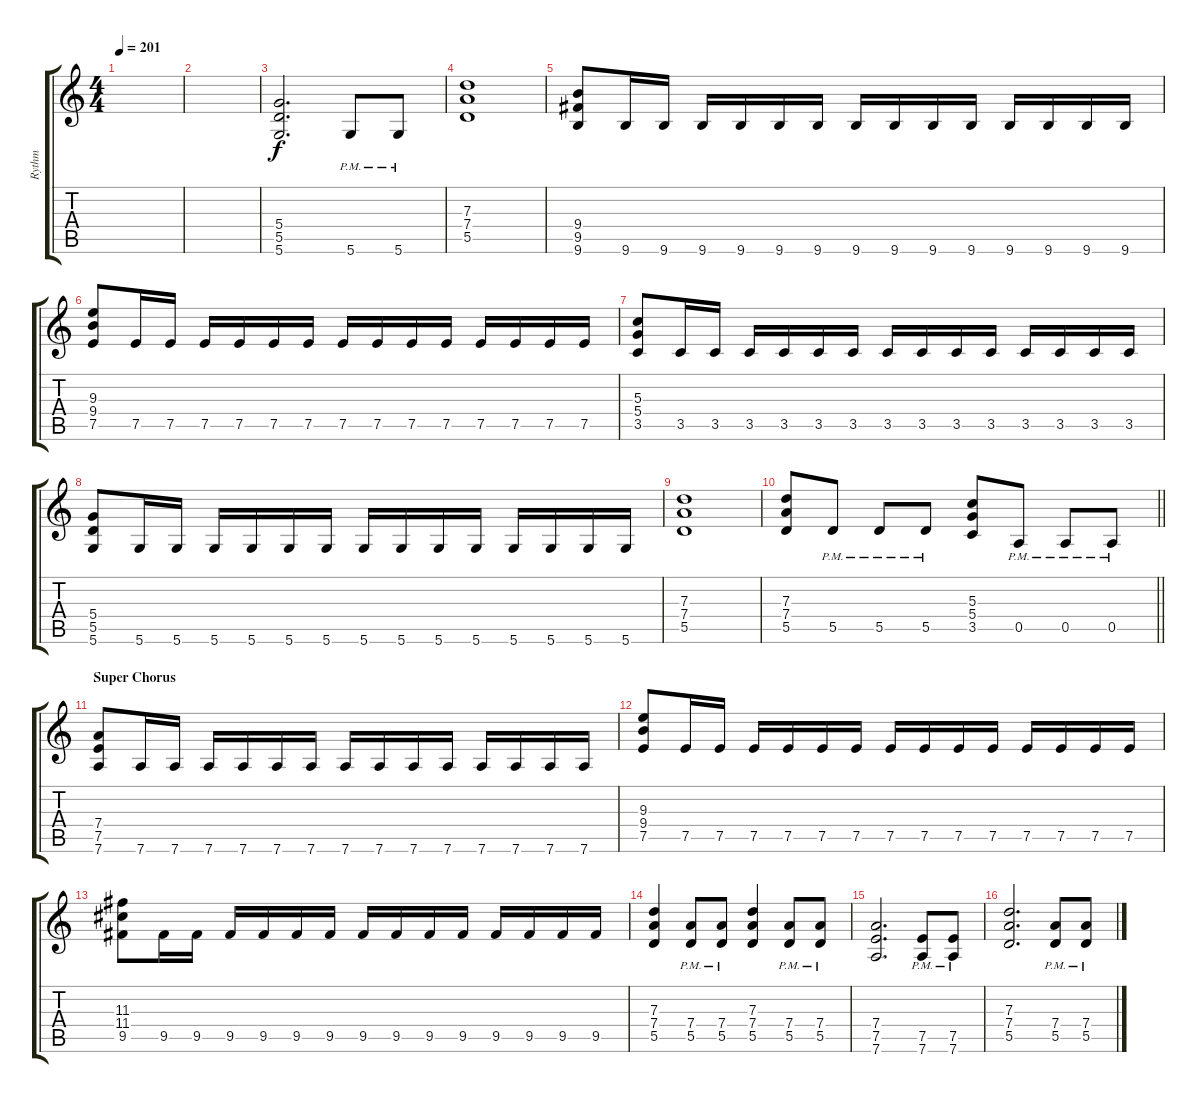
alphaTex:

\track ("Rythm" "Rythm") {instrument distortionguitar}
\staff {score tabs}
\tuning (E4 B3 G3 D3 A2 D2) {hide}
\ts (4 4)
\tempo 201
\clef g2
\ks c
|
|
(5.4 5.5 5.6).2{d} 5.6{pm}.8 5.6{pm}.8 |
(7.3 7.4 5.5).1 |
(9.4 9.5 9.6).8 9.6.16 9.6.16 9.6.16 9.6.16 9.6.16 9.6.16 9.6.16 9.6.16 9.6.16 9.6.16 9.6.16 9.6.16 9.6.16 9.6.16 |
(9.3 9.4 7.5).8 7.5.16 7.5.16 7.5.16 7.5.16 7.5.16 7.5.16 7.5.16 7.5.16 7.5.16 7.5.16 7.5.16 7.5.16 7.5.16 7.5.16 |
(5.3 5.4 3.5).8 3.5.16 3.5.16 3.5.16 3.5.16 3.5.16 3.5.16 3.5.16 3.5.16 3.5.16 3.5.16 3.5.16 3.5.16 3.5.16 3.5.16 |
(5.4 5.5 5.6).8 5.6.16 5.6.16 5.6.16 5.6.16 5.6.16 5.6.16 5.6.16 5.6.16 5.6.16 5.6.16 5.6.16 5.6.16 5.6.16 5.6.16 |
(7.3 7.4 5.5).1 |
\barLineRight lightlight
(7.3 7.4 5.5).8 5.5{pm}.8 5.5{pm}.8 5.5{pm}.8 (5.3 5.4 3.5).8 0.5{pm}.8 0.5{pm}.8 0.5{pm}.8 |
\section ("" "Super Chorus")
(7.4 7.5 7.6).8 7.6.16 7.6.16 7.6.16 7.6.16 7.6.16 7.6.16 7.6.16 7.6.16 7.6.16 7.6.16 7.6.16 7.6.16 7.6.16 7.6.16 |
(9.3 9.4 7.5).8 7.5.16 7.5.16 7.5.16 7.5.16 7.5.16 7.5.16 7.5.16 7.5.16 7.5.16 7.5.16 7.5.16 7.5.16 7.5.16 7.5.16 |
(11.3 11.4 9.5).8 9.5.16 9.5.16 9.5.16 9.5.16 9.5.16 9.5.16 9.5.16 9.5.16 9.5.16 9.5.16 9.5.16 9.5.16 9.5.16 9.5.16 |
(7.3 7.4 5.5).4 (7.4{pm} 5.5{pm}).8 (7.4{pm} 5.5{pm}).8 (7.3 7.4 5.5).4 (7.4{pm} 5.5{pm}).8 (7.4{pm} 5.5{pm}).8 |
(7.4 7.5 7.6).2{d} (7.5{pm} 7.6{pm}).8 (7.5{pm} 7.6{pm}).8 |
(7.3 7.4 5.5).2{d} (7.4{pm} 5.5{pm}).8 (7.4{pm} 5.5{pm}).8
